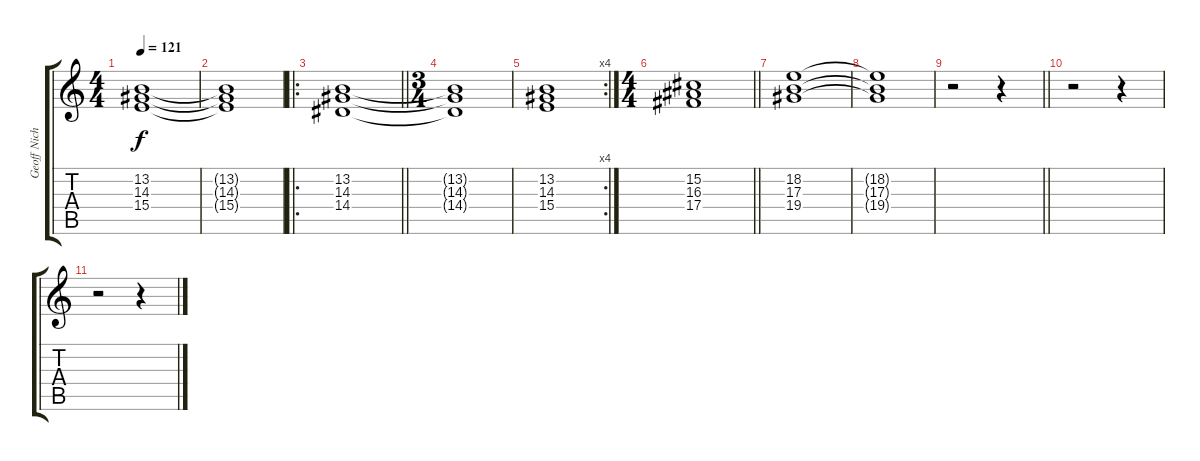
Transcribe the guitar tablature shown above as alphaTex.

\track ("Geoff Nicholls" "Geoff Nich") {instrument stringensemble1}
\staff {score tabs}
\tuning (Eb4 Bb3 Gb3 Db3 Ab2 Eb2) {hide}
\ts (4 4)
\tempo 121
\clef g2
\ks c
(13.2 14.3 15.4).1{dy f} |
(13.2{t} 14.3{t} 15.4{t}).1 |
\ro
\barLineRight lightlight
(13.2 14.3 14.4).1 |
\ts (3 4)
(13.2{t} 14.3{t} 14.4{t}).1 |
\rc 4
(13.2 14.3 15.4).1 |
\ts (4 4)
\barLineRight lightlight
(15.2 16.3 17.4).1 |
(18.2 17.3 19.4).1 |
(18.2{t} 17.3{t} 19.4{t}).1 |
\barLineRight lightlight
r.2 r.4 |
r.2 r.4 |
r.2 r.4
